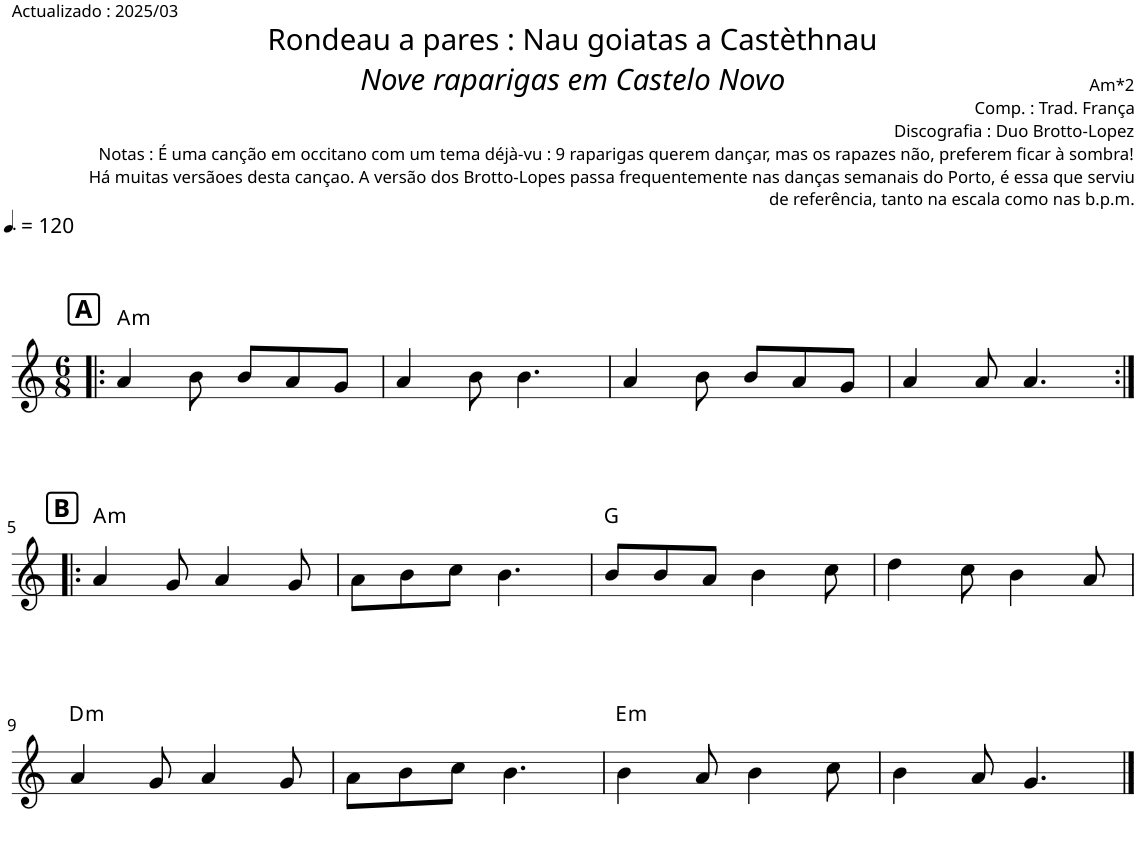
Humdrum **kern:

**kern	**harte
*part1	*part1
*staff1	*
*I"Piano	*
*I'Pno.	*
*clefG2	*
*k[]	*
*M6/8	*
*MM180	*
!!LO:REH:place=s1:a:B:cj:fs=12:t=A
=1!|:	=1!|:
!	!LO:H:kt=m
4a/	A:min
8b\	.
8b/L	.
8a/	.
8g/J	.
=2	=2
4a/	.
8b\	.
4.b\	.
=3	=3
4a/	.
8b\	.
8b/L	.
8a/	.
8g/J	.
=4	=4
4a/	.
8a/	.
4.a/	.
!!LO:LB:g=z
!!LO:REH:place=s1:a:B:cj:fs=12:t=B
=5:|!|:	=5:|!|:
!	!LO:H:kt=m
4a/	A:min
8g/	.
4a/	.
8g/	.
=6	=6
8a\L	.
8b\	.
8cc\J	.
4.b\	.
=7	=7
8b/L	G:maj
8b/	.
8a/J	.
4b\	.
8cc\	.
=8	=8
4dd\	.
8cc\	.
4b\	.
8a/	.
!!LO:LB:g=z
=9	=9
!	!LO:H:kt=m
4a/	D:min
8g/	.
4a/	.
8g/	.
=10	=10
8a\L	.
8b\	.
8cc\J	.
4.b\	.
=11	=11
!	!LO:H:kt=m
4b\	E:min
8a/	.
4b\	.
8cc\	.
=12	=12
4b\	.
8a/	.
4.g/	.
==	==
*-	*-
